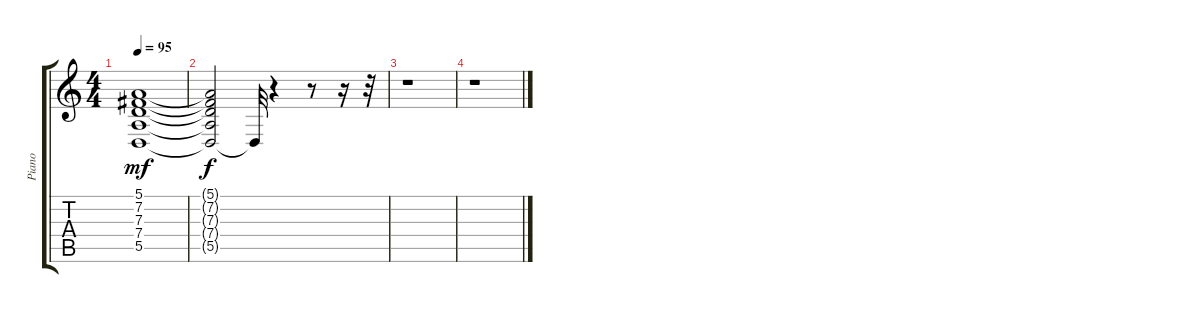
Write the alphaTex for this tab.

\track ("Piano" "Piano") {instrument electricpiano2}
\staff {score tabs}
\tuning (E4 B3 G3 D3 A2 E2) {hide}
\ts (4 4)
\tempo 95
\clef g2
\ks c
(5.1 7.2 7.3 7.4 5.5).1{dy mf} |
(5.1{t} 7.2{t} 7.3{t} 7.4{t} 5.5{t}).2{dy f} 5.5{t}.32 r.4 r.8 r.16 r.32 |
r.1 |
r.1
